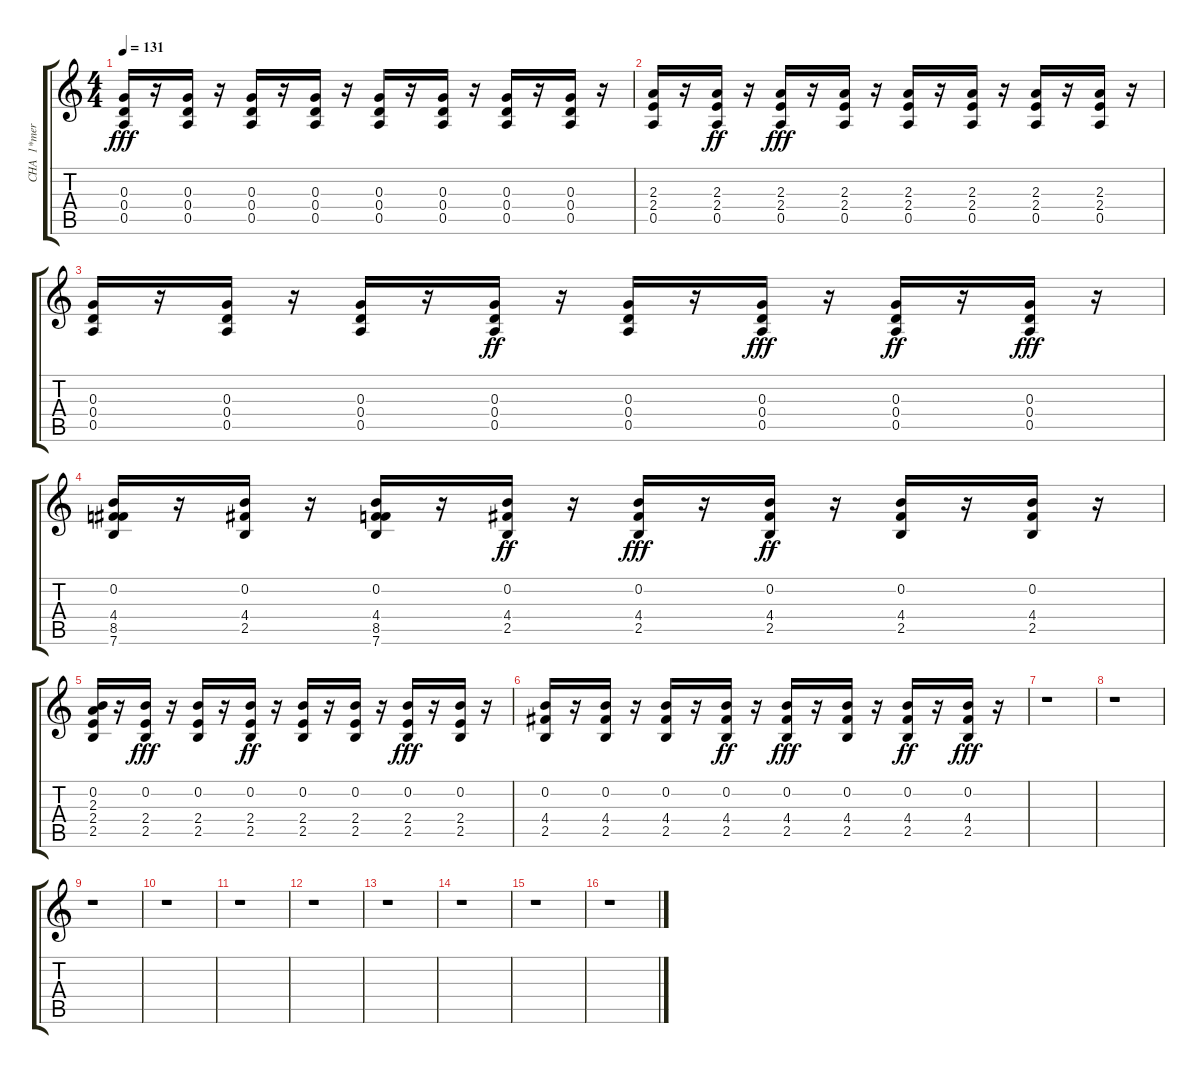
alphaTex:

\track ("CHA  1*merged" "CHA  1*mer") {instrument electricguitarmuted}
\staff {score tabs}
\tuning (E4 B3 G3 D3 A2 E2) {hide}
\ts (4 4)
\tempo 131
\clef g2
\ks c
(0.3 0.4 0.5).16{dy fff} r.16 (0.3 0.4 0.5).16 r.16 (0.3 0.4 0.5).16 r.16 (0.3 0.4 0.5).16 r.16 (0.3 0.4 0.5).16 r.16 (0.3 0.4 0.5).16 r.16 (0.3 0.4 0.5).16 r.16 (0.3 0.4 0.5).16 r.16 |
(2.3 2.4 0.5).16 r.16 (2.3 2.4 0.5).16{dy ff} r.16 (2.3 2.4 0.5).16{dy fff} r.16 (2.3 2.4 0.5).16 r.16 (2.3 2.4 0.5).16 r.16 (2.3 2.4 0.5).16 r.16 (2.3 2.4 0.5).16 r.16 (2.3 2.4 0.5).16 r.16 |
(0.3 0.4 0.5).16 r.16 (0.3 0.4 0.5).16 r.16 (0.3 0.4 0.5).16 r.16 (0.3 0.4 0.5).16{dy ff} r.16 (0.3 0.4 0.5).16 r.16 (0.3 0.4 0.5).16{dy fff} r.16 (0.3 0.4 0.5).16{dy ff} r.16 (0.3 0.4 0.5).16{dy fff} r.16 |
(0.2 4.4 8.5 7.6).16 r.16 (0.2 4.4 2.5).16 r.16 (0.2 4.4 8.5 7.6).16 r.16 (0.2 4.4 2.5).16{dy ff} r.16 (0.2 4.4 2.5).16{dy fff} r.16 (0.2 4.4 2.5).16{dy ff} r.16 (0.2 4.4 2.5).16 r.16 (0.2 4.4 2.5).16 r.16 |
(0.2 2.3 2.4 2.5).16 r.16 (0.2 2.4 2.5).16{dy fff} r.16 (0.2 2.4 2.5).16 r.16 (0.2 2.4 2.5).16{dy ff} r.16 (0.2 2.4 2.5).16 r.16 (0.2 2.4 2.5).16 r.16 (0.2 2.4 2.5).16{dy fff} r.16 (0.2 2.4 2.5).16 r.16 |
(0.2 4.4 2.5).16 r.16 (0.2 4.4 2.5).16 r.16 (0.2 4.4 2.5).16 r.16 (0.2 4.4 2.5).16{dy ff} r.16 (0.2 4.4 2.5).16{dy fff} r.16 (0.2 4.4 2.5).16 r.16 (0.2 4.4 2.5).16{dy ff} r.16 (0.2 4.4 2.5).16{dy fff} r.16 |
r.1 |
r.1 |
r.1 |
r.1 |
r.1 |
r.1 |
r.1 |
r.1 |
r.1 |
r.1
